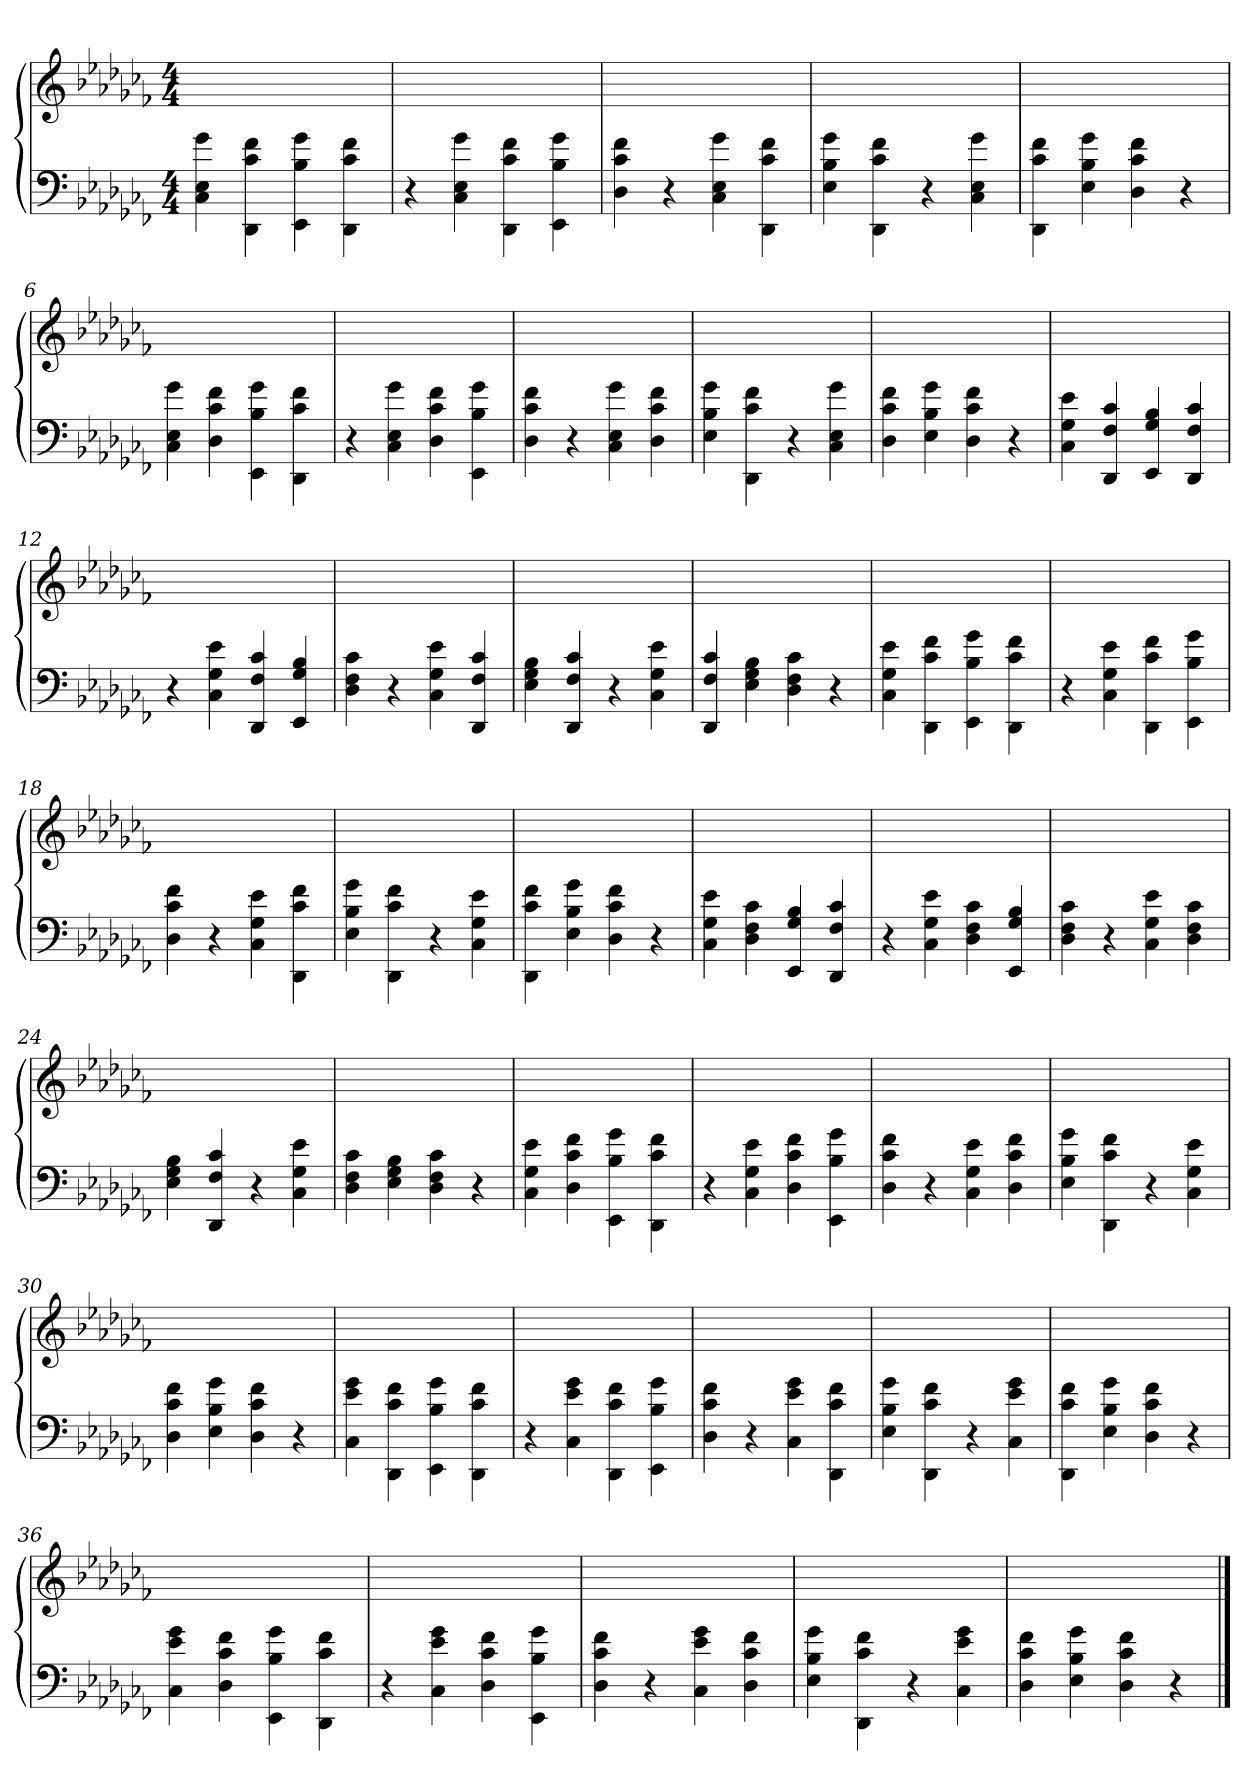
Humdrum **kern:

**kern	**kern
*part2	*part1
*staff2	*staff1
*clefF4	*clefG2
*k[b-e-a-d-g-c-f-]	*k[b-e-a-d-g-c-f-]
*C-:	*C-:
*M4/4	*M4/4
*MM60	*MM60
=1	=1
4C- 4E- 4g-	1ryy
4DD- 4c- 4f-	.
4EE- 4B- 4g-	.
4DD- 4c- 4f-	.
=2	=2
4r	1ryy
4C- 4E- 4g-	.
4DD- 4c- 4f-	.
4EE- 4B- 4g-	.
=3	=3
4D- 4c- 4f-	1ryy
4r	.
4C- 4E- 4g-	.
4DD- 4c- 4f-	.
=4	=4
4E- 4B- 4g-	1ryy
4DD- 4c- 4f-	.
4r	.
4C- 4E- 4g-	.
=5	=5
4DD- 4c- 4f-	1ryy
4E- 4B- 4g-	.
4D- 4c- 4f-	.
4r	.
=6	=6
4C- 4E- 4g-	1ryy
4D- 4c- 4f-	.
4EE- 4B- 4g-	.
4DD- 4c- 4f-	.
=7	=7
4r	1ryy
4C- 4E- 4g-	.
4D- 4c- 4f-	.
4EE- 4B- 4g-	.
=8	=8
4D- 4c- 4f-	1ryy
4r	.
4C- 4E- 4g-	.
4D- 4c- 4f-	.
=9	=9
4E- 4B- 4g-	1ryy
4DD- 4c- 4f-	.
4r	.
4C- 4E- 4g-	.
=10	=10
4D- 4c- 4f-	1ryy
4E- 4B- 4g-	.
4D- 4c- 4f-	.
4r	.
=11	=11
4C- 4G- 4e-	1ryy
4DD- 4F- 4c-	.
4EE- 4G- 4B-	.
4DD- 4F- 4c-	.
=12	=12
4r	1ryy
4C- 4G- 4e-	.
4DD- 4F- 4c-	.
4EE- 4G- 4B-	.
=13	=13
4D- 4F- 4c-	1ryy
4r	.
4C- 4G- 4e-	.
4DD- 4F- 4c-	.
=14	=14
4E- 4G- 4B-	1ryy
4DD- 4F- 4c-	.
4r	.
4C- 4G- 4e-	.
=15	=15
4DD- 4F- 4c-	1ryy
4E- 4G- 4B-	.
4D- 4F- 4c-	.
4r	.
=16	=16
4C- 4G- 4e-	1ryy
4DD- 4c- 4f-	.
4EE- 4B- 4g-	.
4DD- 4c- 4f-	.
=17	=17
4r	1ryy
4C- 4G- 4e-	.
4DD- 4c- 4f-	.
4EE- 4B- 4g-	.
=18	=18
4D- 4c- 4f-	1ryy
4r	.
4C- 4G- 4e-	.
4DD- 4c- 4f-	.
=19	=19
4E- 4B- 4g-	1ryy
4DD- 4c- 4f-	.
4r	.
4C- 4G- 4e-	.
=20	=20
4DD- 4c- 4f-	1ryy
4E- 4B- 4g-	.
4D- 4c- 4f-	.
4r	.
=21	=21
4C- 4G- 4e-	1ryy
4D- 4F- 4c-	.
4EE- 4G- 4B-	.
4DD- 4F- 4c-	.
=22	=22
4r	1ryy
4C- 4G- 4e-	.
4D- 4F- 4c-	.
4EE- 4G- 4B-	.
=23	=23
4D- 4F- 4c-	1ryy
4r	.
4C- 4G- 4e-	.
4D- 4F- 4c-	.
=24	=24
4E- 4G- 4B-	1ryy
4DD- 4F- 4c-	.
4r	.
4C- 4G- 4e-	.
=25	=25
4D- 4F- 4c-	1ryy
4E- 4G- 4B-	.
4D- 4F- 4c-	.
4r	.
=26	=26
4C- 4G- 4e-	1ryy
4D- 4c- 4f-	.
4EE- 4B- 4g-	.
4DD- 4c- 4f-	.
=27	=27
4r	1ryy
4C- 4G- 4e-	.
4D- 4c- 4f-	.
4EE- 4B- 4g-	.
=28	=28
4D- 4c- 4f-	1ryy
4r	.
4C- 4G- 4e-	.
4D- 4c- 4f-	.
=29	=29
4E- 4B- 4g-	1ryy
4DD- 4c- 4f-	.
4r	.
4C- 4G- 4e-	.
=30	=30
4D- 4c- 4f-	1ryy
4E- 4B- 4g-	.
4D- 4c- 4f-	.
4r	.
=31	=31
4C- 4e- 4g-	1ryy
4DD- 4c- 4f-	.
4EE- 4B- 4g-	.
4DD- 4c- 4f-	.
=32	=32
4r	1ryy
4C- 4e- 4g-	.
4DD- 4c- 4f-	.
4EE- 4B- 4g-	.
=33	=33
4D- 4c- 4f-	1ryy
4r	.
4C- 4e- 4g-	.
4DD- 4c- 4f-	.
=34	=34
4E- 4B- 4g-	1ryy
4DD- 4c- 4f-	.
4r	.
4C- 4e- 4g-	.
=35	=35
4DD- 4c- 4f-	1ryy
4E- 4B- 4g-	.
4D- 4c- 4f-	.
4r	.
=36	=36
4C- 4e- 4g-	1ryy
4D- 4c- 4f-	.
4EE- 4B- 4g-	.
4DD- 4c- 4f-	.
=37	=37
4r	1ryy
4C- 4e- 4g-	.
4D- 4c- 4f-	.
4EE- 4B- 4g-	.
=38	=38
4D- 4c- 4f-	1ryy
4r	.
4C- 4e- 4g-	.
4D- 4c- 4f-	.
=39	=39
4E- 4B- 4g-	1ryy
4DD- 4c- 4f-	.
4r	.
4C- 4e- 4g-	.
=40	=40
4D- 4c- 4f-	1ryy
4E- 4B- 4g-	.
4D- 4c- 4f-	.
4r	.
==	==
*-	*-
